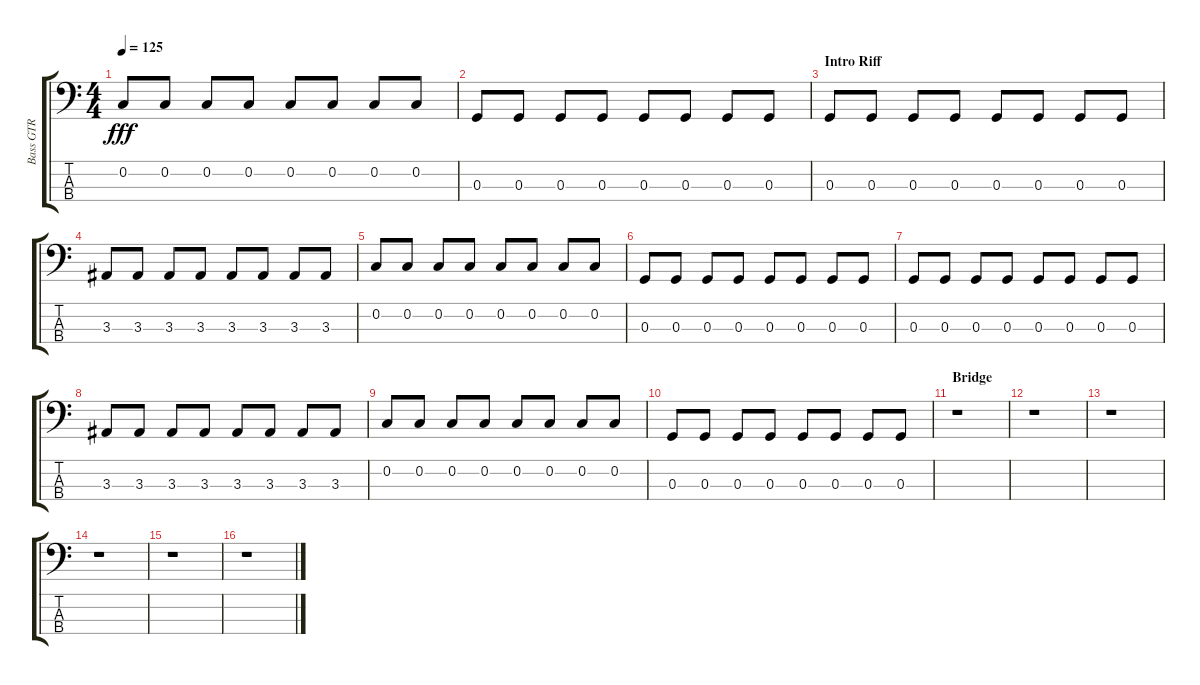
\track ("Bass GTR" "Bass GTR") {instrument electricbassfinger}
\staff {score tabs}
\tuning (F2 C2 G1 C1) {hide}
\ts (4 4)
\tempo 125
\clef f4
\ks aminor
0.2.8{dy fff} 0.2.8 0.2.8 0.2.8 0.2.8 0.2.8 0.2.8 0.2.8 |
0.3.8 0.3.8 0.3.8 0.3.8 0.3.8 0.3.8 0.3.8 0.3.8 |
\section ("" "Intro Riff")
0.3.8 0.3.8 0.3.8 0.3.8 0.3.8 0.3.8 0.3.8 0.3.8 |
3.3.8 3.3.8 3.3.8 3.3.8 3.3.8 3.3.8 3.3.8 3.3.8 |
0.2.8 0.2.8 0.2.8 0.2.8 0.2.8 0.2.8 0.2.8 0.2.8 |
0.3.8 0.3.8 0.3.8 0.3.8 0.3.8 0.3.8 0.3.8 0.3.8 |
0.3.8 0.3.8 0.3.8 0.3.8 0.3.8 0.3.8 0.3.8 0.3.8 |
3.3.8 3.3.8 3.3.8 3.3.8 3.3.8 3.3.8 3.3.8 3.3.8 |
0.2.8 0.2.8 0.2.8 0.2.8 0.2.8 0.2.8 0.2.8 0.2.8 |
0.3.8 0.3.8 0.3.8 0.3.8 0.3.8 0.3.8 0.3.8 0.3.8 |
\section ("" "Bridge")
r.1 |
r.1 |
r.1 |
r.1 |
r.1 |
r.1
